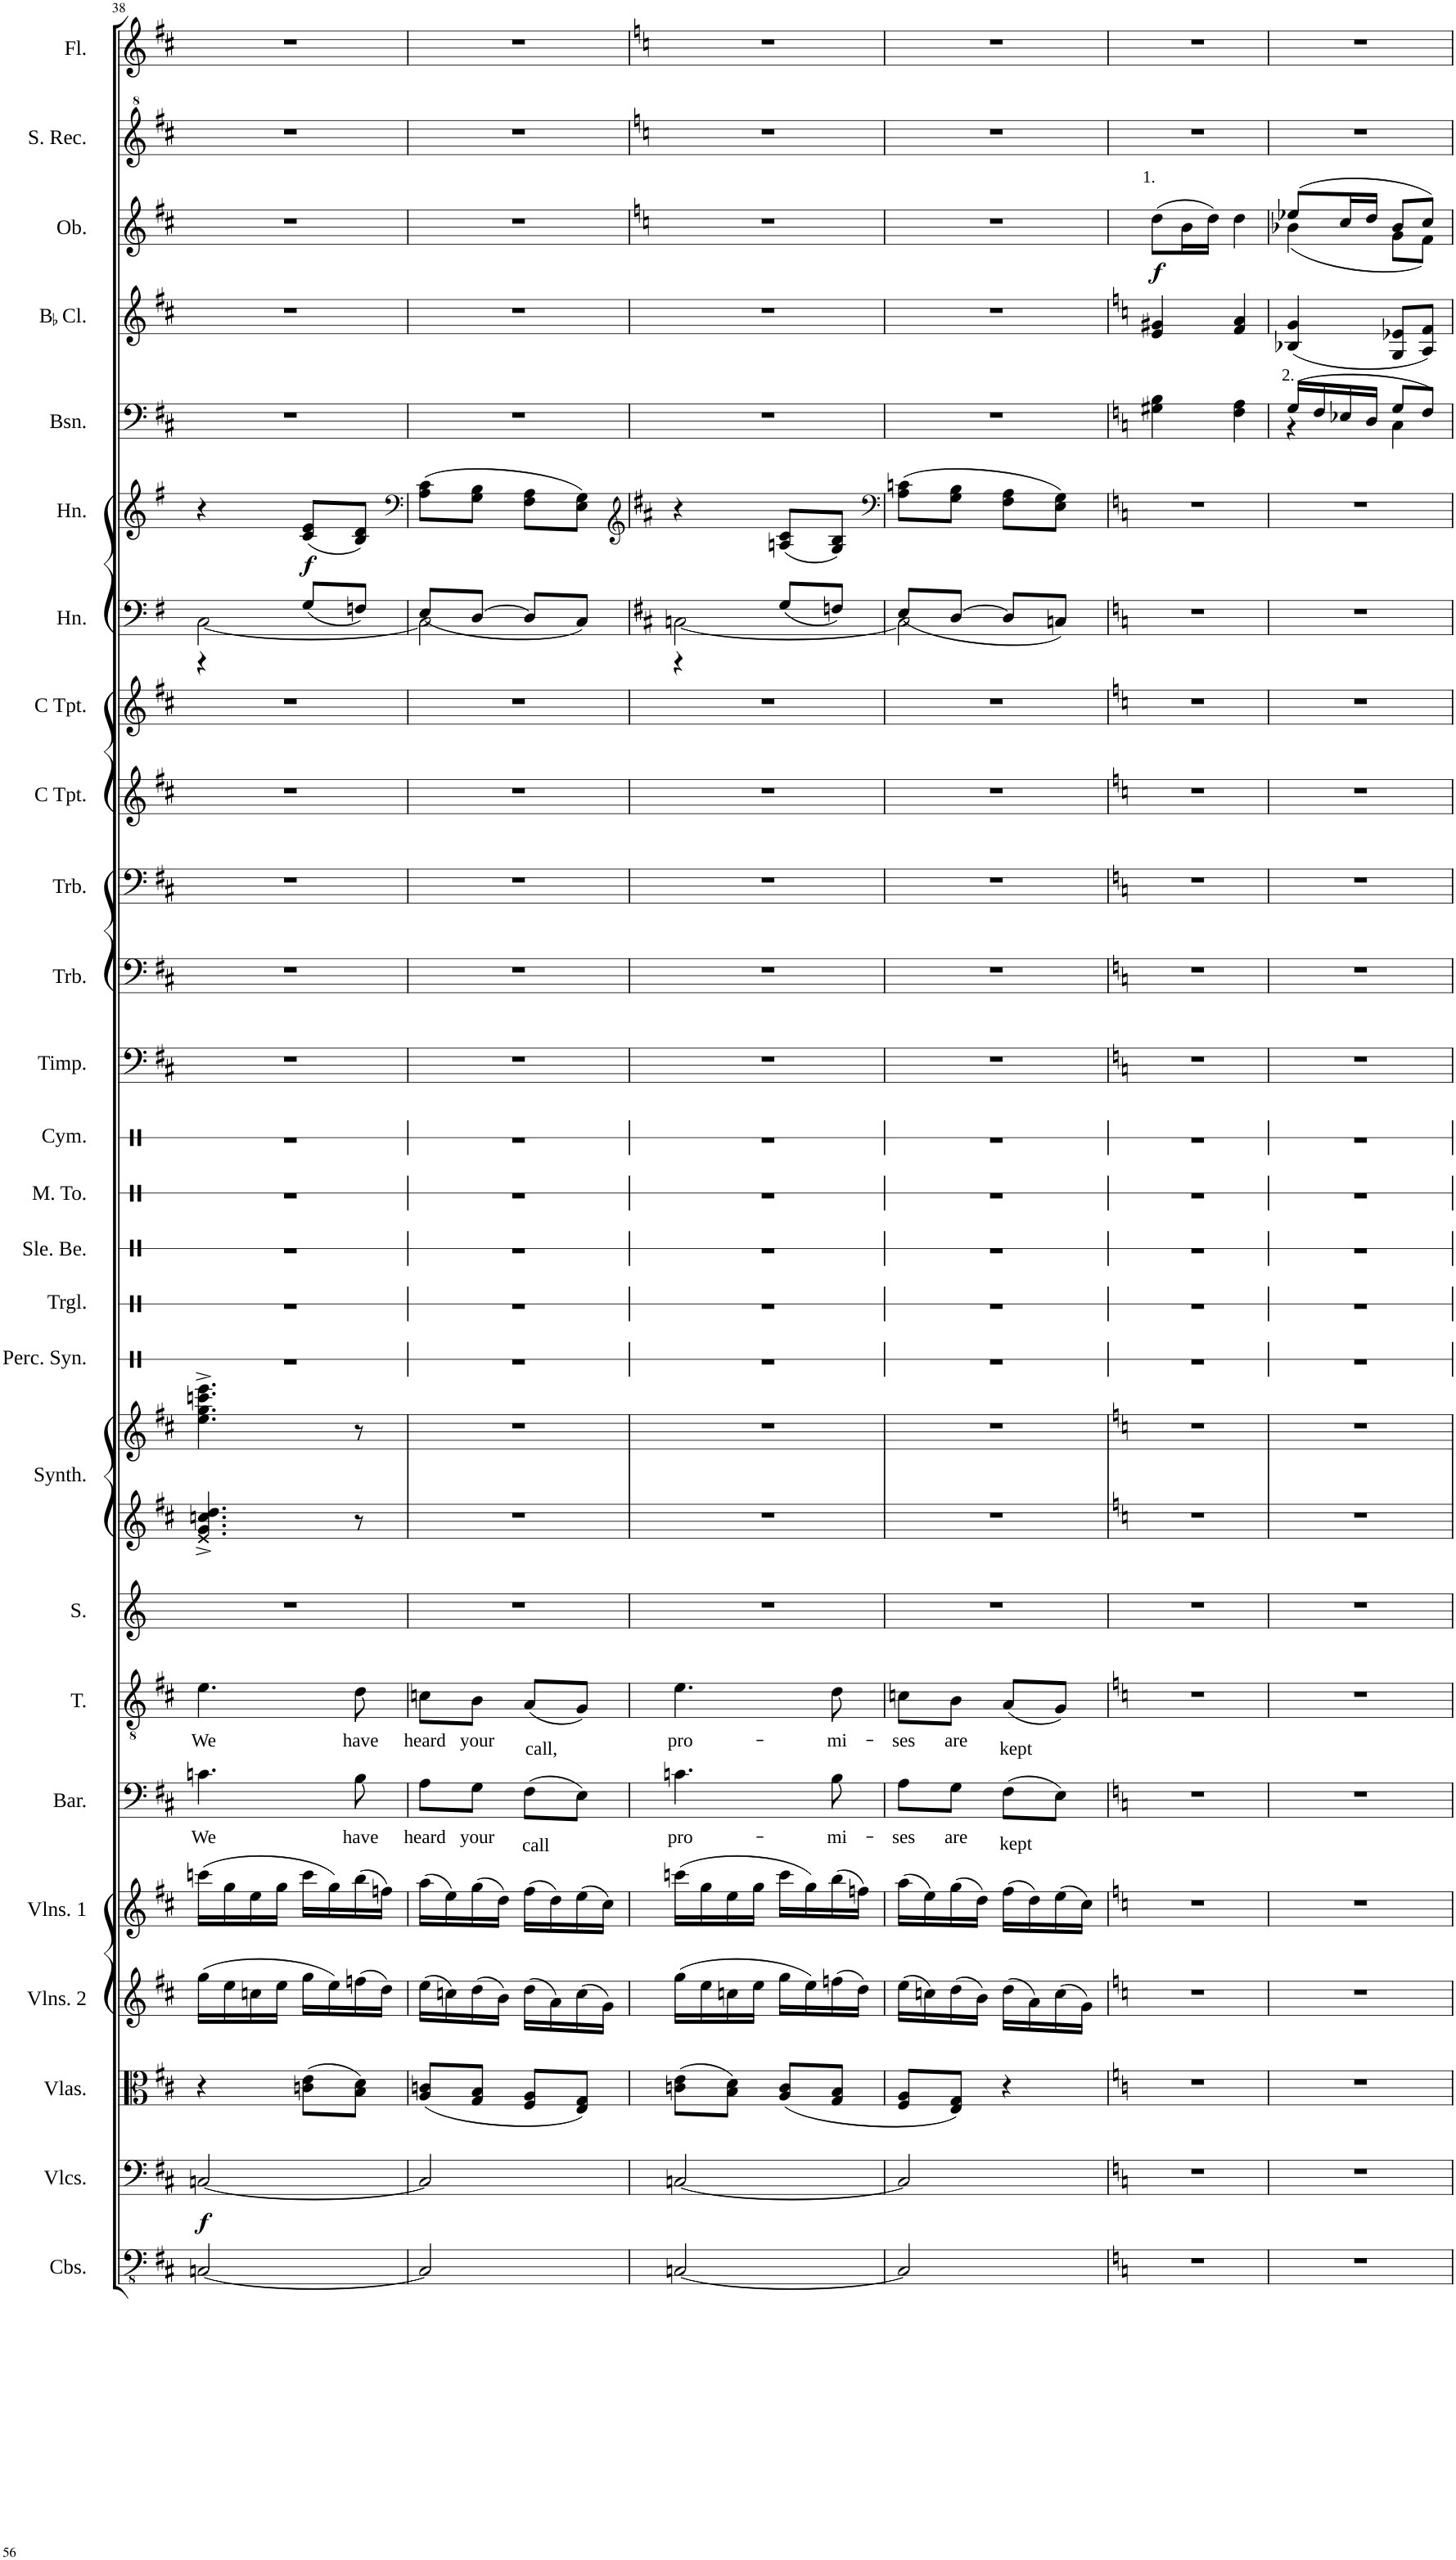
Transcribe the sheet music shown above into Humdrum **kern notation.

**kern	**kern	**dynam	**kern	**kern	**kern	**kern	**text	**kern	**text	**kern	**kern	**kern	**kern	**kern	**kern	**kern	**kern	**kern	**kern	**kern	**kern	**kern	**kern	**kern	**dynam	**kern	**kern	**kern	**dynam	**kern	**kern
*part26	*part25	*part25	*part24	*part23	*part22	*part21	*part21	*part20	*part20	*part19	*part18	*part18	*part17	*part16	*part15	*part14	*part13	*part12	*part11	*part10	*part9	*part8	*part7	*part6	*part6	*part5	*part4	*part3	*part3	*part2	*part1
*staff27	*staff26	*staff26	*staff25	*staff24	*staff23	*staff22	*staff22	*staff21	*staff21	*staff20	*staff19	*staff18	*staff17	*staff16	*staff15	*staff14	*staff13	*staff12	*staff11	*staff10	*staff9	*staff8	*staff7	*staff6	*staff6	*staff5	*staff4	*staff3	*staff3	*staff2	*staff1
*I"Contrabasses	*I"Violoncellos	*	*I"Violas	*I"Violins 2	*I"Violins 1	*I"Baritone	*	*I"Tenor	*	*I"Soprano	*I"Keyboard Synthesizer	*	*I"Percussion Synthesizer	*I"Triangle	*I"Sleigh Bells	*I"Mid Tom	*I"Cymbal	*I"Timpani	*I"Trombone	*I"Trombone	*I"C Trumpet	*I"C Trumpet	*I"Horn	*I"Horn	*	*I"Bassoon	*I"BaccidentalFlat Clarinet	*I"Oboe	*	*I"Soprano Recorder	*I"Flute
*I'Cbs.	*I'Vlcs.	*	*I'Vlas.	*I'Vlns. 2	*I'Vlns. 1	*I'Bar.	*	*I'T.	*	*I'S.	*I'Synth.	*	*I'Perc. Syn.	*I'Trgl.	*I'Sle. Be.	*I'M. To.	*I'Cym.	*I'Timp.	*I'Trb.	*I'Trb.	*I'C Tpt.	*I'C Tpt.	*I'Hn.	*I'Hn.	*	*I'Bsn.	*I'BaccidentalFlat Cl.	*I'Ob.	*	*I'S. Rec.	*I'Fl.
!!LO:PB:g=z
*clefFv4	*clefF4	*	*clefC3	*clefG2	*clefG2	*clefF4	*	*clefGv2	*	*clefG2	*clefG2	*clefG2	*clefX	*clefX	*clefX	*clefX	*clefX	*clefF4	*clefF4	*clefF4	*clefG2	*clefG2	*clefF4	*clefG2	*	*clefF4	*clefG2	*clefG2	*	*clefG^2	*clefG2
*	*	*	*	*	*	*	*	*	*	*	*	*	*	*	*	*	*	*	*	*	*	*	*ITrd4c7	*ITrd4c7	*	*	*ITrd1c2	*	*	*	*
*k[f#c#]	*k[f#c#]	*	*k[f#c#]	*k[f#c#]	*k[f#c#]	*k[f#c#]	*	*k[f#c#]	*	*k[]	*k[f#c#]	*k[f#c#]	*k[]	*k[]	*k[]	*k[]	*k[]	*k[f#c#]	*k[f#c#]	*k[f#c#]	*k[f#c#]	*k[f#c#]	*k[f#]	*k[f#]	*	*k[f#c#]	*k[f#c#]	*k[f#c#]	*	*k[f#c#]	*k[f#c#]
*M2/4	*M2/4	*	*M2/4	*M2/4	*M2/4	*M2/4	*	*M2/4	*	*M2/4	*M2/4	*M2/4	*M2/4	*M2/4	*M2/4	*M2/4	*M2/4	*M2/4	*M2/4	*M2/4	*M2/4	*M2/4	*M2/4	*M2/4	*	*M2/4	*M2/4	*M2/4	*	*M2/4	*M2/4
=38	=38	=38	=38	=38	=38	=38	=38	=38	=38	=38	=38	=38	=38	=38	=38	=38	=38	=38	=38	=38	=38	=38	=38	=38	=38	=38	=38	=38	=38	=38	=38
!	!	!LO:DY:b	!	!	!	!	!LO:LY:b	!	!LO:LY:b	!	!	!	!	!	!	!	!	!	!	!	!	!	!	!	!	!	!	!	!	!	!
*	*	*	*	*	*	*	*	*	*	*	*	*	*	*	*	*	*	*	*	*	*	*	*^	*	*	*	*	*	*	*	*
[2CCn/	[2Cn/	f	4r	(16gg\LL	(16cccn\LL	4.cn\	We	4.e\	We	2r	4.e/^ 4.g/^ 4.ccn/^ 4.dd/^	4.ee\^ 4.gg\^ 4.cccn\^ 4.eee\^	2r	2r	2r	2r	2r	2r	2r	2r	2r	2r	[2C\	4r	4r	.	2r	2r	2r	.	2r	2r
.	.	.	.	16ee\	16gg\	.	.	.	.	.	.	.	.	.	.	.	.	.	.	.	.	.	.	.	.	.	.	.	.	.	.	.
.	.	.	.	16ccn\	16ee\	.	.	.	.	.	.	.	.	.	.	.	.	.	.	.	.	.	.	.	.	.	.	.	.	.	.	.
.	.	.	.	16ee\JJ	16gg\JJ	.	.	.	.	.	.	.	.	.	.	.	.	.	.	.	.	.	.	.	.	.	.	.	.	.	.	.
!	!	!	!	!	!	!	!	!	!	!	!	!	!	!	!	!	!	!	!	!	!	!	!	!	!	!LO:DY:b	!	!	!	!	!	!
.	.	.	(8cn\ 8e\L	16gg\LL	16ccc\LL	.	.	.	.	.	.	.	.	.	.	.	.	.	.	.	.	.	.	(8G/L	(8c/ 8e/L	f	.	.	.	.	.	.
.	.	.	.	16ee\)	16gg\)	.	.	.	.	.	.	.	.	.	.	.	.	.	.	.	.	.	.	.	.	.	.	.	.	.	.	.
!	!	!	!	!	!	!	!LO:LY:b	!	!LO:LY:b	!	!	!	!	!	!	!	!	!	!	!	!	!	!	!	!	!	!	!	!	!	!	!
.	.	.	8B\ 8d\J)	(16ffn\	(16bb\	8B\	have	8d\	have	.	8r	8r	.	.	.	.	.	.	.	.	.	.	.	8Fn/J)	8B/ 8d/J)	.	.	.	.	.	.	.
.	.	.	.	16dd\JJ)	16ffn\JJ)	.	.	.	.	.	.	.	.	.	.	.	.	.	.	.	.	.	.	.	.	.	.	.	.	.	.	.
=39	=39	=39	=39	=39	=39	=39	=39	=39	=39	=39	=39	=39	=39	=39	=39	=39	=39	=39	=39	=39	=39	=39	=39	=39	=39	=39	=39	=39	=39	=39	=39	=39
*	*	*	*	*	*	*	*	*	*	*	*	*	*	*	*	*	*	*	*	*	*	*	*	*	*clefF4	*	*	*	*	*	*	*
!	!	!	!	!	!	!	!LO:LY:b	!	!LO:LY:b	!	!	!	!	!	!	!	!	!	!	!	!	!	!	!	!	!	!	!	!	!	!	!
2CC/]	2C/]	.	(8A/ 8cn/L	(16ee\LL	(16aa\LL	8A\L	heard	8cn\L	heard	2r	2r	2r	2r	2r	2r	2r	2r	2r	2r	2r	2r	2r	2C\]	(8E/L	(8A\ 8c\L	.	2r	2r	2r	.	2r	2r
.	.	.	.	16ccn\)	16ee\)	.	.	.	.	.	.	.	.	.	.	.	.	.	.	.	.	.	.	.	.	.	.	.	.	.	.	.
!	!	!	!	!	!	!	!LO:LY:b	!	!LO:LY:b	!	!	!	!	!	!	!	!	!	!	!	!	!	!	!	!	!	!	!	!	!	!	!
.	.	.	8G/ 8B/J	(16dd\	(16gg\	8G\J	your	8B\J	your	.	.	.	.	.	.	.	.	.	.	.	.	.	.	[8D/J	8G\ 8B\J	.	.	.	.	.	.	.
.	.	.	.	16b\JJ)	16dd\JJ)	.	.	.	.	.	.	.	.	.	.	.	.	.	.	.	.	.	.	.	.	.	.	.	.	.	.	.
!	!	!	!	!	!	!	!LO:LY:b	!	!LO:LY:b	!	!	!	!	!	!	!	!	!	!	!	!	!	!	!	!	!	!	!	!	!	!	!
.	.	.	8F#/ 8A/L	(16dd\LL	(16ff#\LL	(8F#\L	call	(8A/L	call,	.	.	.	.	.	.	.	.	.	.	.	.	.	.	8D/L]	8F#\ 8A\L	.	.	.	.	.	.	.
.	.	.	.	16a\)	16dd\)	.	.	.	.	.	.	.	.	.	.	.	.	.	.	.	.	.	.	.	.	.	.	.	.	.	.	.
.	.	.	8E/ 8G/J)	(16cc\	(16ee\	8E\J)	.	8G/J)	.	.	.	.	.	.	.	.	.	.	.	.	.	.	.	8C/J)	8E\ 8G\J)	.	.	.	.	.	.	.
.	.	.	.	16g\JJ)	16cc#\JJ)	.	.	.	.	.	.	.	.	.	.	.	.	.	.	.	.	.	.	.	.	.	.	.	.	.	.	.
=40	=40	=40	=40	=40	=40	=40	=40	=40	=40	=40	=40	=40	=40	=40	=40	=40	=40	=40	=40	=40	=40	=40	=40	=40	=40	=40	=40	=40	=40	=40	=40	=40
*	*	*	*	*	*	*	*	*	*	*	*	*	*	*	*	*	*	*	*	*	*	*	*	*	*clefG1	*	*	*	*	*	*	*
*	*	*	*	*	*	*	*	*	*	*	*	*	*	*	*	*	*	*	*	*	*	*	*k[f#c#]	*	*k[f#c#]	*	*	*	*k[]	*	*k[]	*k[]
!	!	!	!	!	!	!	!LO:LY:b	!	!LO:LY:b	!	!	!	!	!	!	!	!	!	!	!	!	!	!	!	!	!	!	!	!	!	!	!
[2CCn/	[2Cn/	.	(8cn\ 8e\L	(16gg\LL	(16cccn\LL	4.cn\	pro-	4.e\	pro-	2r	2r	2r	2r	2r	2r	2r	2r	2r	2r	2r	2r	2r	[2Cn\	4r	4r	.	2r	2r	2r	.	2r	2r
.	.	.	.	16ee\	16gg\	.	.	.	.	.	.	.	.	.	.	.	.	.	.	.	.	.	.	.	.	.	.	.	.	.	.	.
.	.	.	8B\ 8d\J)	16ccn\	16ee\	.	.	.	.	.	.	.	.	.	.	.	.	.	.	.	.	.	.	.	.	.	.	.	.	.	.	.
.	.	.	.	16ee\JJ	16gg\JJ	.	.	.	.	.	.	.	.	.	.	.	.	.	.	.	.	.	.	.	.	.	.	.	.	.	.	.
.	.	.	(8A/ 8c/L	16gg\LL	16ccc\LL	.	.	.	.	.	.	.	.	.	.	.	.	.	.	.	.	.	.	(8G/L	(8cn/ 8e/L	.	.	.	.	.	.	.
.	.	.	.	16ee\)	16gg\)	.	.	.	.	.	.	.	.	.	.	.	.	.	.	.	.	.	.	.	.	.	.	.	.	.	.	.
!	!	!	!	!	!	!	!LO:LY:b	!	!LO:LY:b	!	!	!	!	!	!	!	!	!	!	!	!	!	!	!	!	!	!	!	!	!	!	!
.	.	.	8G/ 8B/J	(16ffn\	(16bb\	8B\	-mi-	8d\	-mi-	.	.	.	.	.	.	.	.	.	.	.	.	.	.	8Fn/J)	8B/ 8d/J)	.	.	.	.	.	.	.
.	.	.	.	16dd\JJ)	16ffn\JJ)	.	.	.	.	.	.	.	.	.	.	.	.	.	.	.	.	.	.	.	.	.	.	.	.	.	.	.
=41	=41	=41	=41	=41	=41	=41	=41	=41	=41	=41	=41	=41	=41	=41	=41	=41	=41	=41	=41	=41	=41	=41	=41	=41	=41	=41	=41	=41	=41	=41	=41	=41
*	*	*	*	*	*	*	*	*	*	*	*	*	*	*	*	*	*	*	*	*	*	*	*	*	*clefF4	*	*	*	*	*	*	*
!	!	!	!	!	!	!	!LO:LY:b	!	!LO:LY:b	!	!	!	!	!	!	!	!	!	!	!	!	!	!	!	!	!	!	!	!	!	!	!
2CC/]	2C/]	.	8F#/ 8A/L	(16ee\LL	(16aa\LL	8A\L	-ses	8cn\L	-ses	2r	2r	2r	2r	2r	2r	2r	2r	2r	2r	2r	2r	2r	2C\]	(8E/L	(8A\ 8cn\L	.	2r	2r	2r	.	2r	2r
.	.	.	.	16ccn\)	16ee\)	.	.	.	.	.	.	.	.	.	.	.	.	.	.	.	.	.	.	.	.	.	.	.	.	.	.	.
!	!	!	!	!	!	!	!LO:LY:b	!	!LO:LY:b	!	!	!	!	!	!	!	!	!	!	!	!	!	!	!	!	!	!	!	!	!	!	!
.	.	.	8E/ 8G/J)	(16dd\	(16gg\	8G\J	are	8B\J	are	.	.	.	.	.	.	.	.	.	.	.	.	.	.	[8D/J	8G\ 8B\J	.	.	.	.	.	.	.
.	.	.	.	16b\JJ)	16dd\JJ)	.	.	.	.	.	.	.	.	.	.	.	.	.	.	.	.	.	.	.	.	.	.	.	.	.	.	.
!	!	!	!	!	!	!	!LO:LY:b	!	!LO:LY:b	!	!	!	!	!	!	!	!	!	!	!	!	!	!	!	!	!	!	!	!	!	!	!
.	.	.	4r	(16dd\LL	(16ff#\LL	(8F#\L	kept	(8A/L	kept	.	.	.	.	.	.	.	.	.	.	.	.	.	.	8D/L]	8F#\ 8A\L	.	.	.	.	.	.	.
.	.	.	.	16a\)	16dd\)	.	.	.	.	.	.	.	.	.	.	.	.	.	.	.	.	.	.	.	.	.	.	.	.	.	.	.
.	.	.	.	(16cc\	(16ee\	8E\J)	.	8G/J)	.	.	.	.	.	.	.	.	.	.	.	.	.	.	.	8Cn/J)	8E\ 8G\J)	.	.	.	.	.	.	.
.	.	.	.	16g\JJ)	16cc#\JJ)	.	.	.	.	.	.	.	.	.	.	.	.	.	.	.	.	.	.	.	.	.	.	.	.	.	.	.
*	*	*	*	*	*	*	*	*	*	*	*	*	*	*	*	*	*	*	*	*	*	*	*v	*v	*	*	*	*	*	*	*	*
=42	=42	=42	=42	=42	=42	=42	=42	=42	=42	=42	=42	=42	=42	=42	=42	=42	=42	=42	=42	=42	=42	=42	=42	=42	=42	=42	=42	=42	=42	=42	=42
*k[]	*k[]	*	*k[]	*k[]	*k[]	*k[]	*	*k[]	*	*	*k[]	*k[]	*	*	*	*	*	*k[]	*k[]	*k[]	*k[]	*k[]	*k[]	*k[]	*	*k[]	*k[]	*k[]	*	*	*
!	!	!	!	!	!	!	!	!	!	!	!	!	!	!	!	!	!	!	!	!	!	!	!	!	!	!	!	!LO:TX:a:t=1.	!	!	!
!	!	!	!	!	!	!	!	!	!	!	!	!	!	!	!	!	!	!	!	!	!	!	!	!	!	!	!	!	!LO:DY:b	!	!
2r	2r	.	2r	2r	2r	2r	.	2r	.	2r	2r	2r	2r	2r	2r	2r	2r	2r	2r	2r	2r	2r	2r	2r	.	4G#X\ 4B\	4e/ 4g#X/	(8dd\L	f	2r	2r
.	.	.	.	.	.	.	.	.	.	.	.	.	.	.	.	.	.	.	.	.	.	.	.	.	.	.	.	16b\L	.	.	.
.	.	.	.	.	.	.	.	.	.	.	.	.	.	.	.	.	.	.	.	.	.	.	.	.	.	.	.	16dd\JJ)	.	.	.
.	.	.	.	.	.	.	.	.	.	.	.	.	.	.	.	.	.	.	.	.	.	.	.	.	.	4F\ 4A\	4f/ 4a/	4dd\	.	.	.
=43	=43	=43	=43	=43	=43	=43	=43	=43	=43	=43	=43	=43	=43	=43	=43	=43	=43	=43	=43	=43	=43	=43	=43	=43	=43	=43	=43	=43	=43	=43	=43
*	*	*	*	*	*	*	*	*	*	*	*	*	*	*	*	*	*	*	*	*	*	*	*	*	*	*^	*	*^	*	*	*
!	!	!	!	!	!	!	!	!	!	!	!	!	!	!	!	!	!	!	!	!	!	!	!	!	!	!LO:TX:a:t=2.	!	!	!	!	!	!	!
2r	2r	.	2r	2r	2r	2r	.	2r	.	2r	2r	2r	2r	2r	2r	2r	2r	2r	2r	2r	2r	2r	2r	2r	.	(16G/LL	4r	(4B-X/ 4g/	(8ee-X/L	(4b-X\	.	2r	2r
.	.	.	.	.	.	.	.	.	.	.	.	.	.	.	.	.	.	.	.	.	.	.	.	.	.	16F/	.	.	.	.	.	.	.
.	.	.	.	.	.	.	.	.	.	.	.	.	.	.	.	.	.	.	.	.	.	.	.	.	.	16E-X/	.	.	16cc/L	.	.	.	.
.	.	.	.	.	.	.	.	.	.	.	.	.	.	.	.	.	.	.	.	.	.	.	.	.	.	16D/JJ	.	.	16dd/JJ	.	.	.	.
.	.	.	.	.	.	.	.	.	.	.	.	.	.	.	.	.	.	.	.	.	.	.	.	.	.	8G/L	4C\	8G/ 8e-X/L	8b-/L	8g\L	.	.	.
.	.	.	.	.	.	.	.	.	.	.	.	.	.	.	.	.	.	.	.	.	.	.	.	.	.	8F/J)	.	8A/ 8f/J)	8cc/J)	8f\J)	.	.	.
*	*	*	*	*	*	*	*	*	*	*	*	*	*	*	*	*	*	*	*	*	*	*	*	*	*	*v	*v	*	*v	*v	*	*	*
=	=	=	=	=	=	=	=	=	=	=	=	=	=	=	=	=	=	=	=	=	=	=	=	=	=	=	=	=	=	=	=
*-	*-	*-	*-	*-	*-	*-	*-	*-	*-	*-	*-	*-	*-	*-	*-	*-	*-	*-	*-	*-	*-	*-	*-	*-	*-	*-	*-	*-	*-	*-	*-
